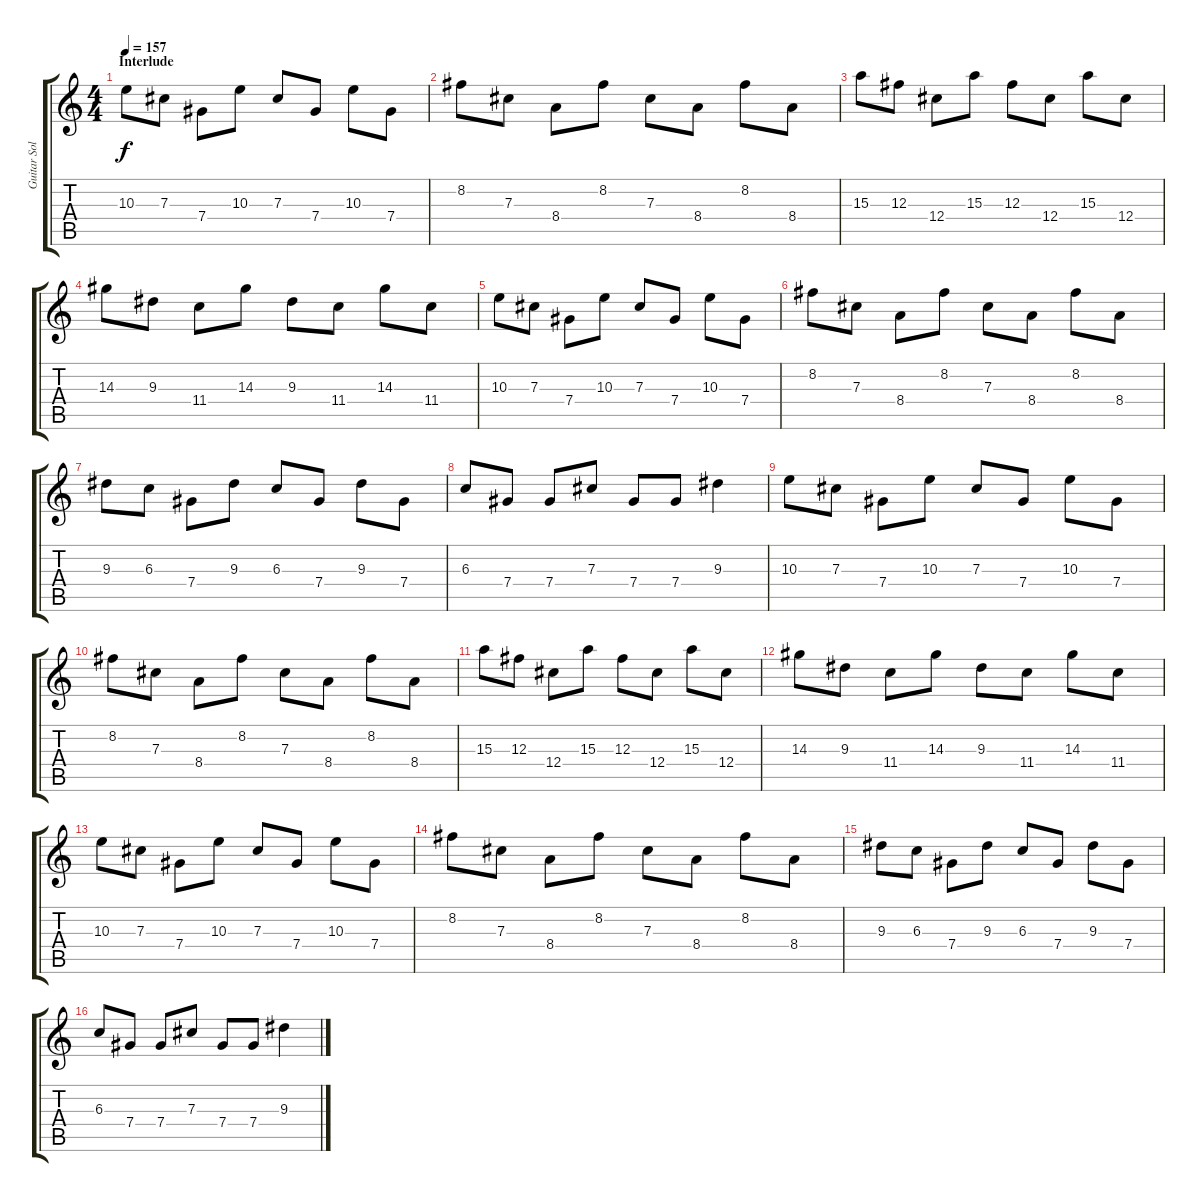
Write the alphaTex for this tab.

\track ("Guitar Solo" "Guitar Sol") {instrument overdrivenguitar}
\staff {score tabs}
\tuning (Eb4 Bb3 Gb3 Db3 Ab2 Eb2) {hide}
\ts (4 4)
\section ("" "Interlude")
\tempo 157
\clef g2
\ks c
10.3.8{dy f} 7.3.8 7.4.8 10.3.8 7.3.8 7.4.8 10.3.8 7.4.8 |
8.2.8 7.3.8 8.4.8 8.2.8 7.3.8 8.4.8 8.2.8 8.4.8 |
15.3.8 12.3.8 12.4.8 15.3.8 12.3.8 12.4.8 15.3.8 12.4.8 |
14.3.8 9.3.8 11.4.8 14.3.8 9.3.8 11.4.8 14.3.8 11.4.8 |
10.3.8 7.3.8 7.4.8 10.3.8 7.3.8 7.4.8 10.3.8 7.4.8 |
8.2.8 7.3.8 8.4.8 8.2.8 7.3.8 8.4.8 8.2.8 8.4.8 |
9.3.8 6.3.8 7.4.8 9.3.8 6.3.8 7.4.8 9.3.8 7.4.8 |
6.3.8 7.4.8 7.4.8 7.3.8 7.4.8 7.4.8 9.3.4 |
10.3.8 7.3.8 7.4.8 10.3.8 7.3.8 7.4.8 10.3.8 7.4.8 |
8.2.8 7.3.8 8.4.8 8.2.8 7.3.8 8.4.8 8.2.8 8.4.8 |
15.3.8 12.3.8 12.4.8 15.3.8 12.3.8 12.4.8 15.3.8 12.4.8 |
14.3.8 9.3.8 11.4.8 14.3.8 9.3.8 11.4.8 14.3.8 11.4.8 |
10.3.8 7.3.8 7.4.8 10.3.8 7.3.8 7.4.8 10.3.8 7.4.8 |
8.2.8 7.3.8 8.4.8 8.2.8 7.3.8 8.4.8 8.2.8 8.4.8 |
9.3.8 6.3.8 7.4.8 9.3.8 6.3.8 7.4.8 9.3.8 7.4.8 |
6.3.8 7.4.8 7.4.8 7.3.8 7.4.8 7.4.8 9.3.4
